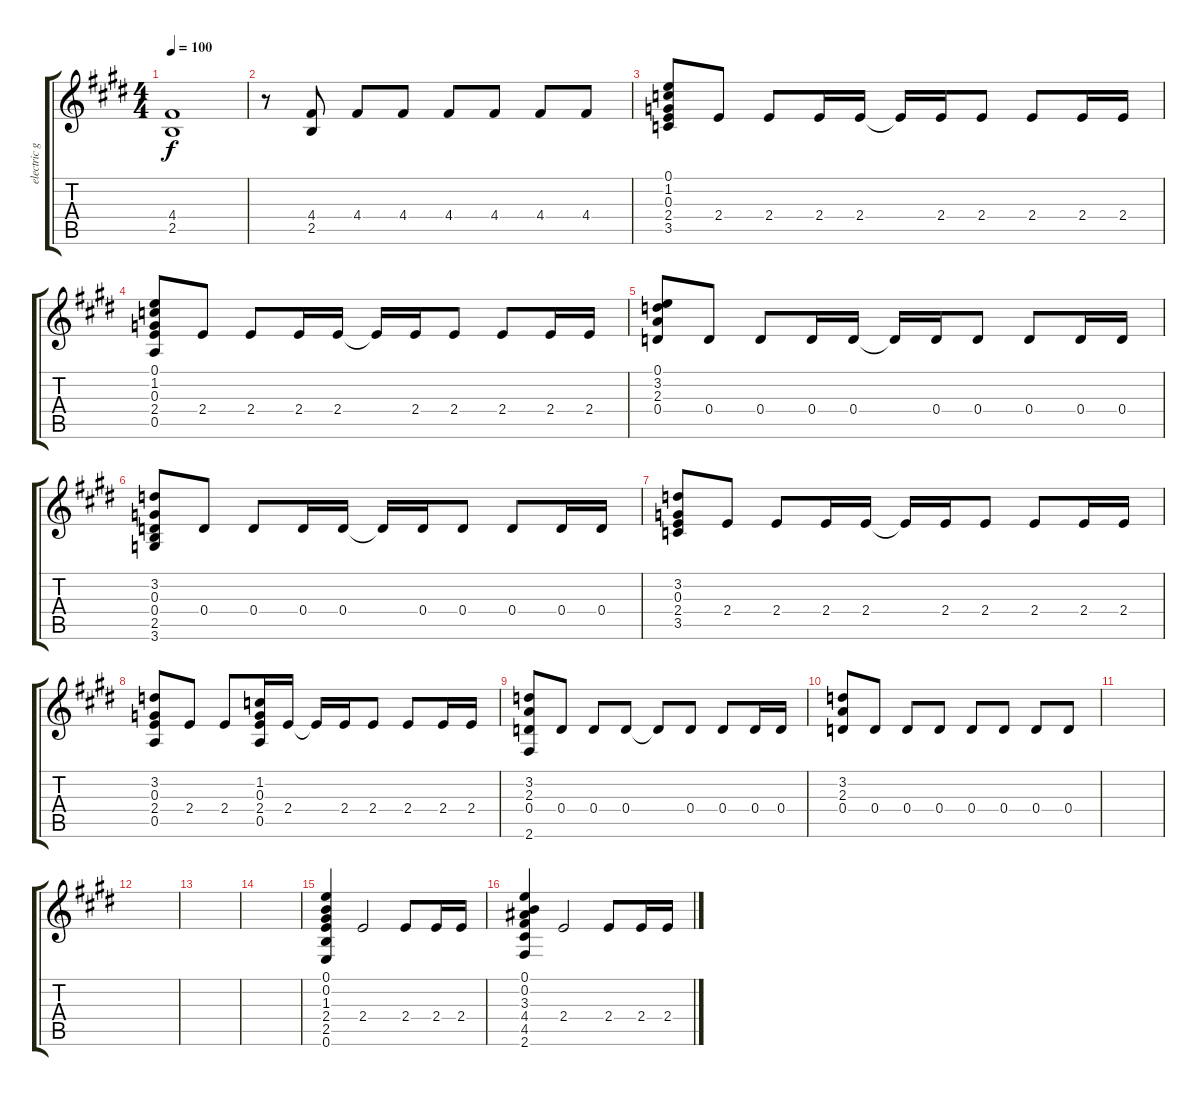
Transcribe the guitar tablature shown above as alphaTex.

\track ("electric guitar2" "electric g") {instrument electricguitarclean}
\staff {score tabs}
\tuning (E4 B3 G3 D3 A2 E2) {hide}
\ts (4 4)
\tempo 100
\clef g2
\ks e
(4.4{t} 2.5{t}).1{dy f} |
r.8 (4.4 2.5).8 4.4.8 4.4.8 4.4.8 4.4.8 4.4.8 4.4.8 |
(0.1 1.2 0.3 2.4 3.5).8 2.4.8 2.4.8 2.4.16 2.4.16 2.4{t}.16 2.4.16 2.4.8 2.4.8 2.4.16 2.4.16 |
(0.1 1.2 0.3 2.4 0.5).8 2.4.8 2.4.8 2.4.16 2.4.16 2.4{t}.16 2.4.16 2.4.8 2.4.8 2.4.16 2.4.16 |
(0.1 3.2 2.3 0.4).8 0.4.8 0.4.8 0.4.16 0.4.16 0.4{t}.16 0.4.16 0.4.8 0.4.8 0.4.16 0.4.16 |
(3.2 0.3 0.4 2.5 3.6).8 0.4.8 0.4.8 0.4.16 0.4.16 0.4{t}.16 0.4.16 0.4.8 0.4.8 0.4.16 0.4.16 |
(3.2 0.3 2.4 3.5).8 2.4.8 2.4.8 2.4.16 2.4.16 2.4{t}.16 2.4.16 2.4.8 2.4.8 2.4.16 2.4.16 |
(3.2 0.3 2.4 0.5).8 2.4.8 2.4.8 (1.2 0.3 2.4 0.5).16 2.4.16 2.4{t}.16 2.4.16 2.4.8 2.4.8 2.4.16 2.4.16 |
(3.2 2.3 0.4 2.6).8 0.4.8 0.4.8 0.4.8 0.4{t}.8 0.4.8 0.4.8 0.4.16 0.4.16 |
(3.2 2.3 0.4).8 0.4.8 0.4.8 0.4.8 0.4.8 0.4.8 0.4.8 0.4.8 |
|
|
|
|
(0.1 0.2 1.3 2.4 2.5 0.6).4 2.4.2 2.4.8 2.4.16 2.4.16 |
(0.1 0.2 3.3 4.4 4.5 2.6).4 2.4.2 2.4.8 2.4.16 2.4.16
